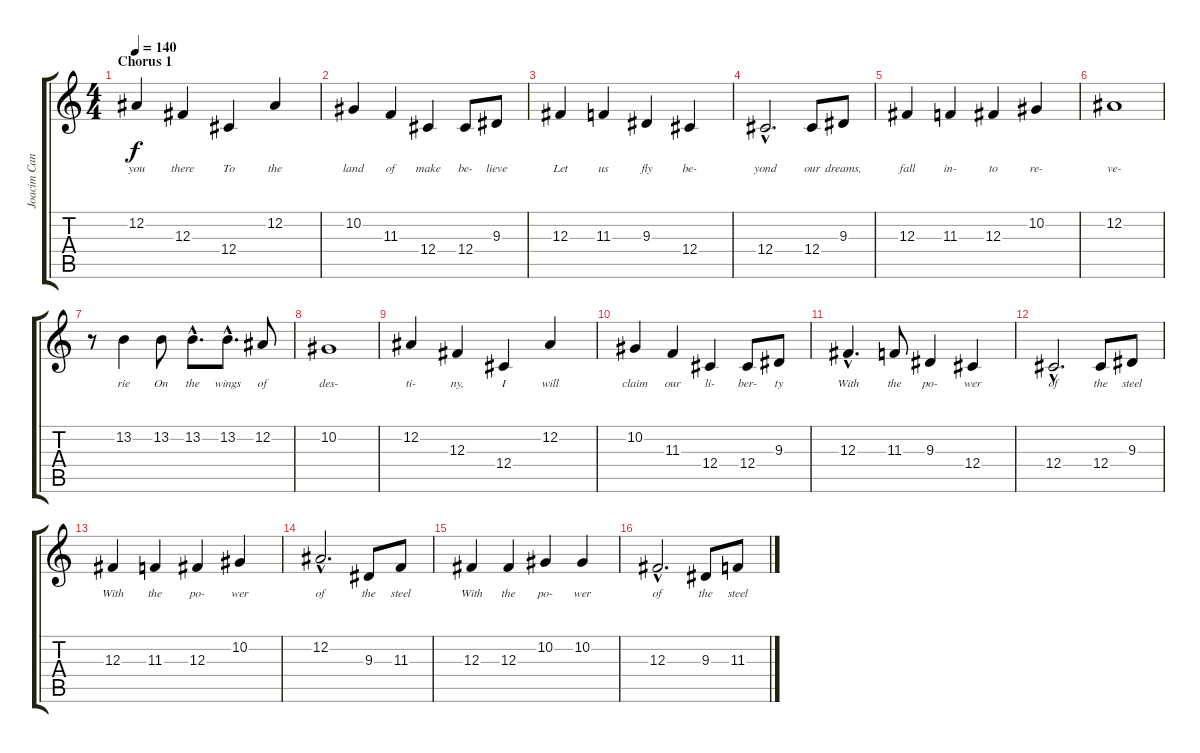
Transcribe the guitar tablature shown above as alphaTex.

\track ("Joacim Cans :: Vocals" "Joacim Can") {instrument accordion}
\staff {score tabs}
\tuning (Eb4 Bb3 Gb3 Db3 Ab2 Eb2) {hide}
\ts (4 4)
\section ("" "Chorus 1")
\tempo 140
\clef g2
\ks c
12.2.4{lyrics (0 "you") lyrics (1 "") lyrics (2 "") lyrics (3 "") lyrics (4 "") dy f} 12.3.4{lyrics (0 "there") lyrics (1 "") lyrics (2 "") lyrics (3 "") lyrics (4 "")} 12.4.4{lyrics (0 "To") lyrics (1 "") lyrics (2 "") lyrics (3 "") lyrics (4 "")} 12.2.4{lyrics (0 "the") lyrics (1 "") lyrics (2 "") lyrics (3 "") lyrics (4 "")} |
10.2.4{lyrics (0 "land") lyrics (1 "") lyrics (2 "") lyrics (3 "") lyrics (4 "")} 11.3.4{lyrics (0 "of") lyrics (1 "") lyrics (2 "") lyrics (3 "") lyrics (4 "")} 12.4.4{lyrics (0 "make") lyrics (1 "") lyrics (2 "") lyrics (3 "") lyrics (4 "")} 12.4.8{lyrics (0 "be-") lyrics (1 "") lyrics (2 "") lyrics (3 "") lyrics (4 "")} 9.3.8{lyrics (0 "lieve") lyrics (1 "") lyrics (2 "") lyrics (3 "") lyrics (4 "")} |
12.3.4{lyrics (0 "Let") lyrics (1 "") lyrics (2 "") lyrics (3 "") lyrics (4 "")} 11.3.4{lyrics (0 "us") lyrics (1 "") lyrics (2 "") lyrics (3 "") lyrics (4 "")} 9.3.4{lyrics (0 "fly") lyrics (1 "") lyrics (2 "") lyrics (3 "") lyrics (4 "")} 12.4.4{lyrics (0 "be-") lyrics (1 "") lyrics (2 "") lyrics (3 "") lyrics (4 "")} |
12.4{hac}.2{d lyrics (0 "yond") lyrics (1 "") lyrics (2 "") lyrics (3 "") lyrics (4 "")} 12.4.8{lyrics (0 "our") lyrics (1 "") lyrics (2 "") lyrics (3 "") lyrics (4 "")} 9.3.8{lyrics (0 "dreams,") lyrics (1 "") lyrics (2 "") lyrics (3 "") lyrics (4 "")} |
12.3.4{lyrics (0 "fall") lyrics (1 "") lyrics (2 "") lyrics (3 "") lyrics (4 "")} 11.3.4{lyrics (0 "in-") lyrics (1 "") lyrics (2 "") lyrics (3 "") lyrics (4 "")} 12.3.4{lyrics (0 "to") lyrics (1 "") lyrics (2 "") lyrics (3 "") lyrics (4 "")} 10.2.4{lyrics (0 "re-") lyrics (1 "") lyrics (2 "") lyrics (3 "") lyrics (4 "")} |
12.2.1{lyrics (0 "ve-") lyrics (1 "") lyrics (2 "") lyrics (3 "") lyrics (4 "")} |
r.8 13.2.4{lyrics (0 "rie") lyrics (1 "") lyrics (2 "") lyrics (3 "") lyrics (4 "")} 13.2.8{lyrics (0 "On") lyrics (1 "") lyrics (2 "") lyrics (3 "") lyrics (4 "")} 13.2{hac}.8{d lyrics (0 "the") lyrics (1 "") lyrics (2 "") lyrics (3 "") lyrics (4 "")} 13.2{hac}.8{d lyrics (0 "wings") lyrics (1 "") lyrics (2 "") lyrics (3 "") lyrics (4 "")} 12.2.8{lyrics (0 "of") lyrics (1 "") lyrics (2 "") lyrics (3 "") lyrics (4 "")} |
10.2.1{lyrics (0 "des-") lyrics (1 "") lyrics (2 "") lyrics (3 "") lyrics (4 "")} |
12.2.4{lyrics (0 "ti-") lyrics (1 "") lyrics (2 "") lyrics (3 "") lyrics (4 "")} 12.3.4{lyrics (0 "ny,") lyrics (1 "") lyrics (2 "") lyrics (3 "") lyrics (4 "")} 12.4.4{lyrics (0 "I") lyrics (1 "") lyrics (2 "") lyrics (3 "") lyrics (4 "")} 12.2.4{lyrics (0 "will") lyrics (1 "") lyrics (2 "") lyrics (3 "") lyrics (4 "")} |
10.2.4{lyrics (0 "claim") lyrics (1 "") lyrics (2 "") lyrics (3 "") lyrics (4 "")} 11.3.4{lyrics (0 "our") lyrics (1 "") lyrics (2 "") lyrics (3 "") lyrics (4 "")} 12.4.4{lyrics (0 "li-") lyrics (1 "") lyrics (2 "") lyrics (3 "") lyrics (4 "")} 12.4.8{lyrics (0 "ber-") lyrics (1 "") lyrics (2 "") lyrics (3 "") lyrics (4 "")} 9.3.8{lyrics (0 "ty") lyrics (1 "") lyrics (2 "") lyrics (3 "") lyrics (4 "")} |
12.3{hac}.4{d lyrics (0 "With") lyrics (1 "") lyrics (2 "") lyrics (3 "") lyrics (4 "")} 11.3.8{lyrics (0 "the") lyrics (1 "") lyrics (2 "") lyrics (3 "") lyrics (4 "")} 9.3.4{lyrics (0 "po-") lyrics (1 "") lyrics (2 "") lyrics (3 "") lyrics (4 "")} 12.4.4{lyrics (0 "wer") lyrics (1 "") lyrics (2 "") lyrics (3 "") lyrics (4 "")} |
12.4{hac}.2{d lyrics (0 "of") lyrics (1 "") lyrics (2 "") lyrics (3 "") lyrics (4 "")} 12.4.8{lyrics (0 "the") lyrics (1 "") lyrics (2 "") lyrics (3 "") lyrics (4 "")} 9.3.8{lyrics (0 "steel") lyrics (1 "") lyrics (2 "") lyrics (3 "") lyrics (4 "")} |
12.3.4{lyrics (0 "With") lyrics (1 "") lyrics (2 "") lyrics (3 "") lyrics (4 "")} 11.3.4{lyrics (0 "the") lyrics (1 "") lyrics (2 "") lyrics (3 "") lyrics (4 "")} 12.3.4{lyrics (0 "po-") lyrics (1 "") lyrics (2 "") lyrics (3 "") lyrics (4 "")} 10.2.4{lyrics (0 "wer") lyrics (1 "") lyrics (2 "") lyrics (3 "") lyrics (4 "")} |
12.2{hac}.2{d lyrics (0 "of") lyrics (1 "") lyrics (2 "") lyrics (3 "") lyrics (4 "")} 9.3.8{lyrics (0 "the") lyrics (1 "") lyrics (2 "") lyrics (3 "") lyrics (4 "")} 11.3.8{lyrics (0 "steel") lyrics (1 "") lyrics (2 "") lyrics (3 "") lyrics (4 "")} |
12.3.4{lyrics (0 "With") lyrics (1 "") lyrics (2 "") lyrics (3 "") lyrics (4 "")} 12.3.4{lyrics (0 "the") lyrics (1 "") lyrics (2 "") lyrics (3 "") lyrics (4 "")} 10.2.4{lyrics (0 "po-") lyrics (1 "") lyrics (2 "") lyrics (3 "") lyrics (4 "")} 10.2.4{lyrics (0 "wer") lyrics (1 "") lyrics (2 "") lyrics (3 "") lyrics (4 "")} |
12.3{hac}.2{d lyrics (0 "of") lyrics (1 "") lyrics (2 "") lyrics (3 "") lyrics (4 "")} 9.3.8{lyrics (0 "the") lyrics (1 "") lyrics (2 "") lyrics (3 "") lyrics (4 "")} 11.3.8{lyrics (0 "steel") lyrics (1 "") lyrics (2 "") lyrics (3 "") lyrics (4 "")}
